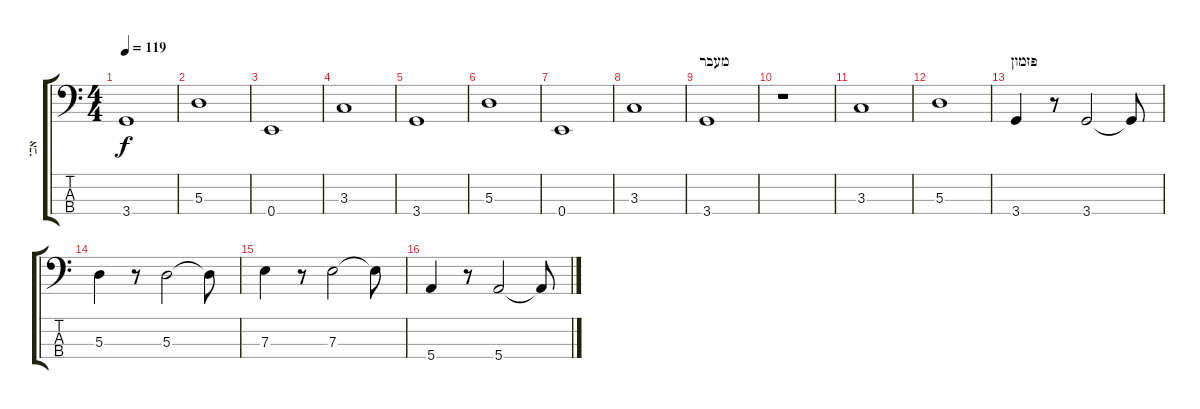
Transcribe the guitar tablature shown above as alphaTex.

\track ("אבי" "אבי") {instrument electricbassfinger}
\staff {score tabs}
\tuning (G2 D2 A1 E1) {hide}
\ts (4 4)
\tempo 119
\clef f4
\ks c
3.4.1{dy f} |
5.3.1 |
0.4.1 |
3.3.1 |
3.4.1 |
5.3.1 |
0.4.1 |
3.3.1 |
\section ("" "מעבר")
3.4.1 |
r.1 |
3.3.1 |
5.3.1 |
\section ("" "פזמון")
3.4.4 r.8 3.4.2 3.4{t}.8 |
5.3.4 r.8 5.3.2 5.3{t}.8 |
7.3.4 r.8 7.3.2 7.3{t}.8 |
5.4.4 r.8 5.4.2 5.4{t}.8
